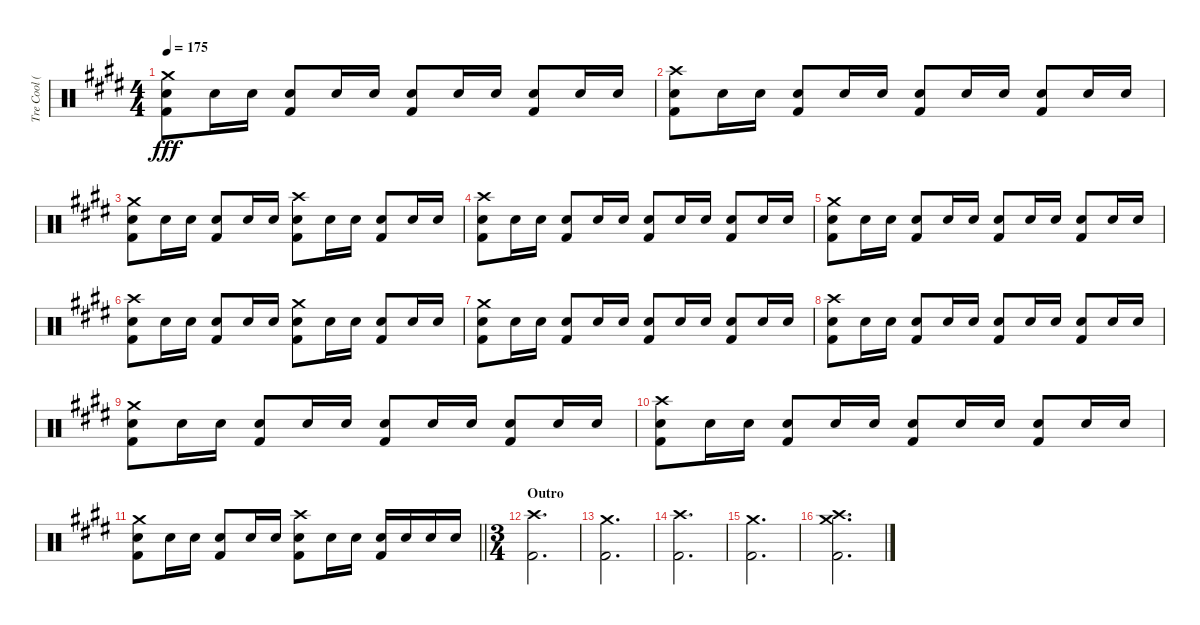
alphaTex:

\track ("Tre Cool (Drums)" "Tre Cool (") {instrument percussion}
\staff {score}
\articulation defaults
\ts (4 4)
\tempo 175
\clef neutral
\ks e
("Crash medium (hit)" "Electric Snare (hit)" "Kick (hit) 2").8{dy fff} "Electric Snare (hit)".16 "Electric Snare (hit)".16 ("Electric Snare (hit)" "Kick (hit) 2").8 "Electric Snare (hit)".16 "Electric Snare (hit)".16 ("Electric Snare (hit)" "Kick (hit) 2").8 "Electric Snare (hit)".16 "Electric Snare (hit)".16 ("Electric Snare (hit)" "Kick (hit) 2").8 "Electric Snare (hit)".16 "Electric Snare (hit)".16 |
("Crash high (hit)" "Electric Snare (hit)" "Kick (hit) 2").8 "Electric Snare (hit)".16 "Electric Snare (hit)".16 ("Electric Snare (hit)" "Kick (hit) 2").8 "Electric Snare (hit)".16 "Electric Snare (hit)".16 ("Electric Snare (hit)" "Kick (hit) 2").8 "Electric Snare (hit)".16 "Electric Snare (hit)".16 ("Electric Snare (hit)" "Kick (hit) 2").8 "Electric Snare (hit)".16 "Electric Snare (hit)".16 |
("Crash medium (hit)" "Electric Snare (hit)" "Kick (hit) 2").8 "Electric Snare (hit)".16 "Electric Snare (hit)".16 ("Electric Snare (hit)" "Kick (hit) 2").8 "Electric Snare (hit)".16 "Electric Snare (hit)".16 ("Crash high (hit)" "Electric Snare (hit)" "Kick (hit) 2").8 "Electric Snare (hit)".16 "Electric Snare (hit)".16 ("Electric Snare (hit)" "Kick (hit) 2").8 "Electric Snare (hit)".16 "Electric Snare (hit)".16 |
("Crash high (hit)" "Electric Snare (hit)" "Kick (hit) 2").8 "Electric Snare (hit)".16 "Electric Snare (hit)".16 ("Electric Snare (hit)" "Kick (hit) 2").8 "Electric Snare (hit)".16 "Electric Snare (hit)".16 ("Electric Snare (hit)" "Kick (hit) 2").8 "Electric Snare (hit)".16 "Electric Snare (hit)".16 ("Electric Snare (hit)" "Kick (hit) 2").8 "Electric Snare (hit)".16 "Electric Snare (hit)".16 |
("Crash medium (hit)" "Electric Snare (hit)" "Kick (hit) 2").8 "Electric Snare (hit)".16 "Electric Snare (hit)".16 ("Electric Snare (hit)" "Kick (hit) 2").8 "Electric Snare (hit)".16 "Electric Snare (hit)".16 ("Electric Snare (hit)" "Kick (hit) 2").8 "Electric Snare (hit)".16 "Electric Snare (hit)".16 ("Electric Snare (hit)" "Kick (hit) 2").8 "Electric Snare (hit)".16 "Electric Snare (hit)".16 |
("Crash high (hit)" "Electric Snare (hit)" "Kick (hit) 2").8 "Electric Snare (hit)".16 "Electric Snare (hit)".16 ("Electric Snare (hit)" "Kick (hit) 2").8 "Electric Snare (hit)".16 "Electric Snare (hit)".16 ("Crash medium (hit)" "Electric Snare (hit)" "Kick (hit) 2").8 "Electric Snare (hit)".16 "Electric Snare (hit)".16 ("Electric Snare (hit)" "Kick (hit) 2").8 "Electric Snare (hit)".16 "Electric Snare (hit)".16 |
("Crash medium (hit)" "Electric Snare (hit)" "Kick (hit) 2").8 "Electric Snare (hit)".16 "Electric Snare (hit)".16 ("Electric Snare (hit)" "Kick (hit) 2").8 "Electric Snare (hit)".16 "Electric Snare (hit)".16 ("Electric Snare (hit)" "Kick (hit) 2").8 "Electric Snare (hit)".16 "Electric Snare (hit)".16 ("Electric Snare (hit)" "Kick (hit) 2").8 "Electric Snare (hit)".16 "Electric Snare (hit)".16 |
("Crash high (hit)" "Electric Snare (hit)" "Kick (hit) 2").8 "Electric Snare (hit)".16 "Electric Snare (hit)".16 ("Electric Snare (hit)" "Kick (hit) 2").8 "Electric Snare (hit)".16 "Electric Snare (hit)".16 ("Electric Snare (hit)" "Kick (hit) 2").8 "Electric Snare (hit)".16 "Electric Snare (hit)".16 ("Electric Snare (hit)" "Kick (hit) 2").8 "Electric Snare (hit)".16 "Electric Snare (hit)".16 |
("Crash medium (hit)" "Electric Snare (hit)" "Kick (hit) 2").8 "Electric Snare (hit)".16 "Electric Snare (hit)".16 ("Electric Snare (hit)" "Kick (hit) 2").8 "Electric Snare (hit)".16 "Electric Snare (hit)".16 ("Electric Snare (hit)" "Kick (hit) 2").8 "Electric Snare (hit)".16 "Electric Snare (hit)".16 ("Electric Snare (hit)" "Kick (hit) 2").8 "Electric Snare (hit)".16 "Electric Snare (hit)".16 |
("Crash high (hit)" "Electric Snare (hit)" "Kick (hit) 2").8 "Electric Snare (hit)".16 "Electric Snare (hit)".16 ("Electric Snare (hit)" "Kick (hit) 2").8 "Electric Snare (hit)".16 "Electric Snare (hit)".16 ("Electric Snare (hit)" "Kick (hit) 2").8 "Electric Snare (hit)".16 "Electric Snare (hit)".16 ("Electric Snare (hit)" "Kick (hit) 2").8 "Electric Snare (hit)".16 "Electric Snare (hit)".16 |
\barLineRight lightlight
("Crash medium (hit)" "Electric Snare (hit)" "Kick (hit) 2").8 "Electric Snare (hit)".16 "Electric Snare (hit)".16 ("Electric Snare (hit)" "Kick (hit) 2").8 "Electric Snare (hit)".16 "Electric Snare (hit)".16 ("Crash high (hit)" "Electric Snare (hit)" "Kick (hit) 2").8 "Electric Snare (hit)".16 "Electric Snare (hit)".16 ("Electric Snare (hit)" "Kick (hit) 2").16 "Electric Snare (hit)".16 "Electric Snare (hit)".16 "Electric Snare (hit)".16 |
\ts (3 4)
\section ("" "Outro")
("Crash high (hit)" "Kick (hit) 2").2{d} |
("Crash medium (hit)" "Kick (hit) 2").2{d} |
("Crash high (hit)" "Kick (hit) 2").2{d} |
("Crash medium (hit)" "Kick (hit) 2").2{d} |
("Crash high (hit)" "Crash medium (hit)" "Kick (hit) 2").2{d}
